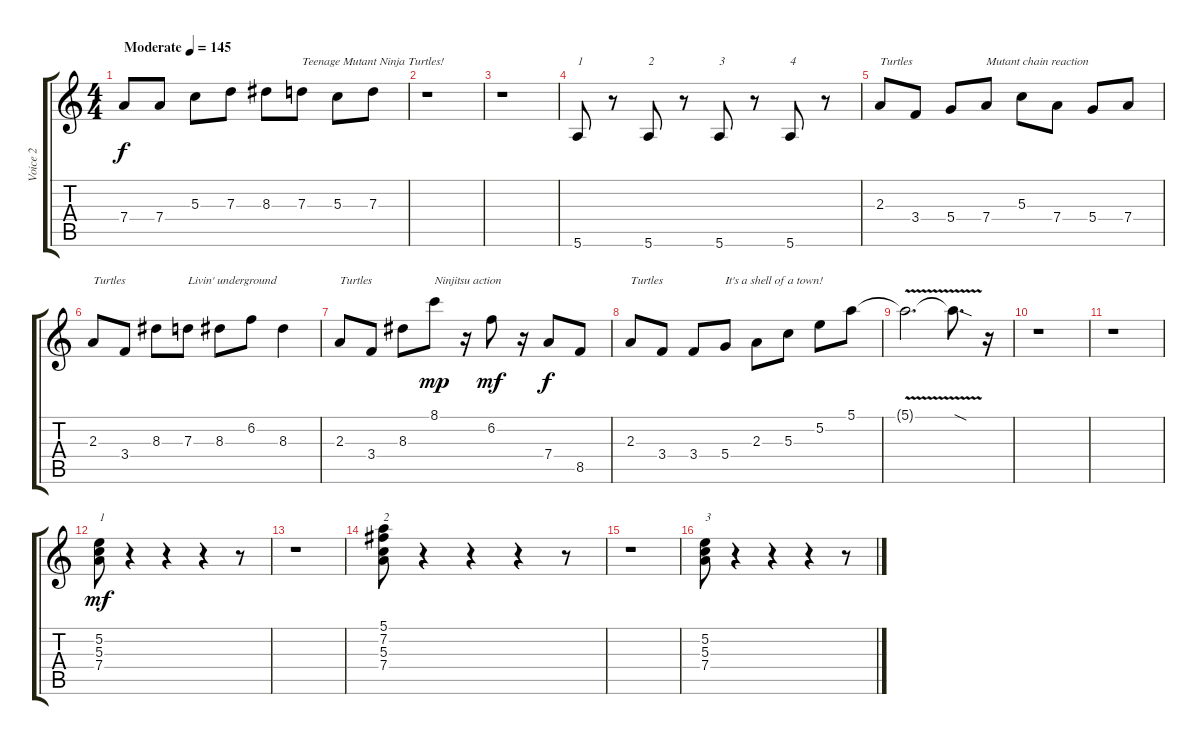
\track ("Voice 2" "Voice 2") {instrument overdrivenguitar}
\staff {score tabs}
\tuning (E4 B3 G3 D3 A2 E2) {hide}
\ts (4 4)
\tempo (145 "Moderate")
\clef g2
\ks c
7.4.8{dy f instrument overdrivenguitar} 7.4.8 5.3.8 7.3.8 8.3.8 7.3.8{txt "Teenage Mutant Ninja Turtles! "} 5.3.8 7.3.8 |
r.1 |
r.1 |
5.6.8{txt "1"} r.8 5.6.8{txt "2"} r.8 5.6.8{txt "3"} r.8 5.6.8{txt "4"} r.8 |
2.3.8{txt "Turtles"} 3.4.8 5.4.8 7.4.8{txt "Mutant chain reaction "} 5.3.8 7.4.8 5.4.8 7.4.8 |
2.3.8{txt "Turtles"} 3.4.8 8.3.8 7.3.8{txt "Livin' underground "} 8.3.8 6.2.8 8.3.4 |
2.3.8{txt "Turtles"} 3.4.8 8.3.8 8.1.8{txt "Ninjitsu action " dy mp} r.16 6.2.8{dy mf} r.16 7.4.8{dy f} 8.5.8 |
2.3.8{txt "Turtles"} 3.4.8 3.4.8 5.4.8{txt "It's a shell of a town! "} 2.3.8 5.3.8 5.2.8 5.1.8 |
5.1{v t}.2{d} 5.1{sod t}.8{d} r.16 |
r.1 |
r.1 |
(5.2 5.3 7.4).8{txt "1" dy mf} r.4 r.4 r.4 r.8 |
r.1 |
(5.1 7.2 5.3 7.4).8{txt "2"} r.4 r.4 r.4 r.8 |
r.1 |
(5.2 5.3 7.4).8{txt "3"} r.4 r.4 r.4 r.8
